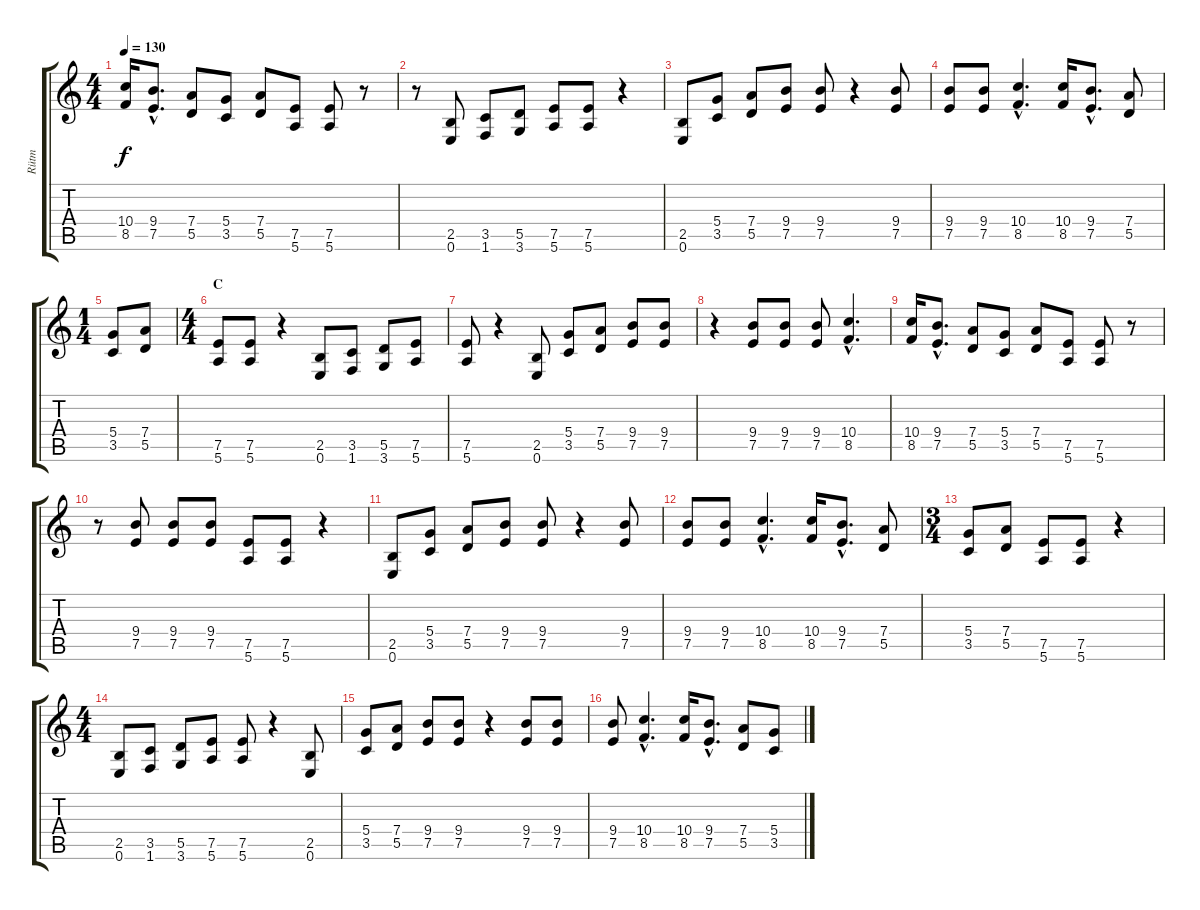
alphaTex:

\track ("Rütm" "Rütm") {instrument distortionguitar}
\staff {score tabs}
\tuning (E4 B3 G3 D3 A2 E2) {hide}
\ts (4 4)
\tempo 130
\clef g2
\ks c
(10.4 8.5).16{dy f} (9.4{hac} 7.5{hac}).8{d} (7.4 5.5).8 (5.4 3.5).8 (7.4 5.5).8 (7.5 5.6).8 (7.5 5.6).8 r.8 |
r.8 (2.5 0.6).8 (3.5 1.6).8 (5.5 3.6).8 (7.5 5.6).8 (7.5 5.6).8 r.4 |
(2.5 0.6).8 (5.4 3.5).8 (7.4 5.5).8 (9.4 7.5).8 (9.4 7.5).8 r.4 (9.4 7.5).8 |
(9.4 7.5).8 (9.4 7.5).8 (10.4{hac} 8.5{hac}).4{d} (10.4 8.5).16 (9.4{hac} 7.5{hac}).8{d} (7.4 5.5).8 |
\ts (1 4)
(5.4 3.5).8 (7.4 5.5).8 |
\ts (4 4)
\section ("" "C")
(7.5 5.6).8 (7.5 5.6).8 r.4 (2.5 0.6).8 (3.5 1.6).8 (5.5 3.6).8 (7.5 5.6).8 |
(7.5 5.6).8 r.4 (2.5 0.6).8 (5.4 3.5).8 (7.4 5.5).8 (9.4 7.5).8 (9.4 7.5).8 |
r.4 (9.4 7.5).8 (9.4 7.5).8 (9.4 7.5).8 (10.4{hac} 8.5{hac}).4{d} |
(10.4 8.5).16 (9.4{hac} 7.5{hac}).8{d} (7.4 5.5).8 (5.4 3.5).8 (7.4 5.5).8 (7.5 5.6).8 (7.5 5.6).8 r.8 |
r.8 (9.4 7.5).8 (9.4 7.5).8 (9.4 7.5).8 (7.5 5.6).8 (7.5 5.6).8 r.4 |
(2.5 0.6).8 (5.4 3.5).8 (7.4 5.5).8 (9.4 7.5).8 (9.4 7.5).8 r.4 (9.4 7.5).8 |
(9.4 7.5).8 (9.4 7.5).8 (10.4{hac} 8.5{hac}).4{d} (10.4 8.5).16 (9.4{hac} 7.5{hac}).8{d} (7.4 5.5).8 |
\ts (3 4)
(5.4 3.5).8 (7.4 5.5).8 (7.5 5.6).8 (7.5 5.6).8 r.4 |
\ts (4 4)
(2.5 0.6).8 (3.5 1.6).8 (5.5 3.6).8 (7.5 5.6).8 (7.5 5.6).8 r.4 (2.5 0.6).8 |
(5.4 3.5).8 (7.4 5.5).8 (9.4 7.5).8 (9.4 7.5).8 r.4 (9.4 7.5).8 (9.4 7.5).8 |
(9.4 7.5).8 (10.4{hac} 8.5{hac}).4{d} (10.4 8.5).16 (9.4{hac} 7.5{hac}).8{d} (7.4 5.5).8 (5.4 3.5).8
